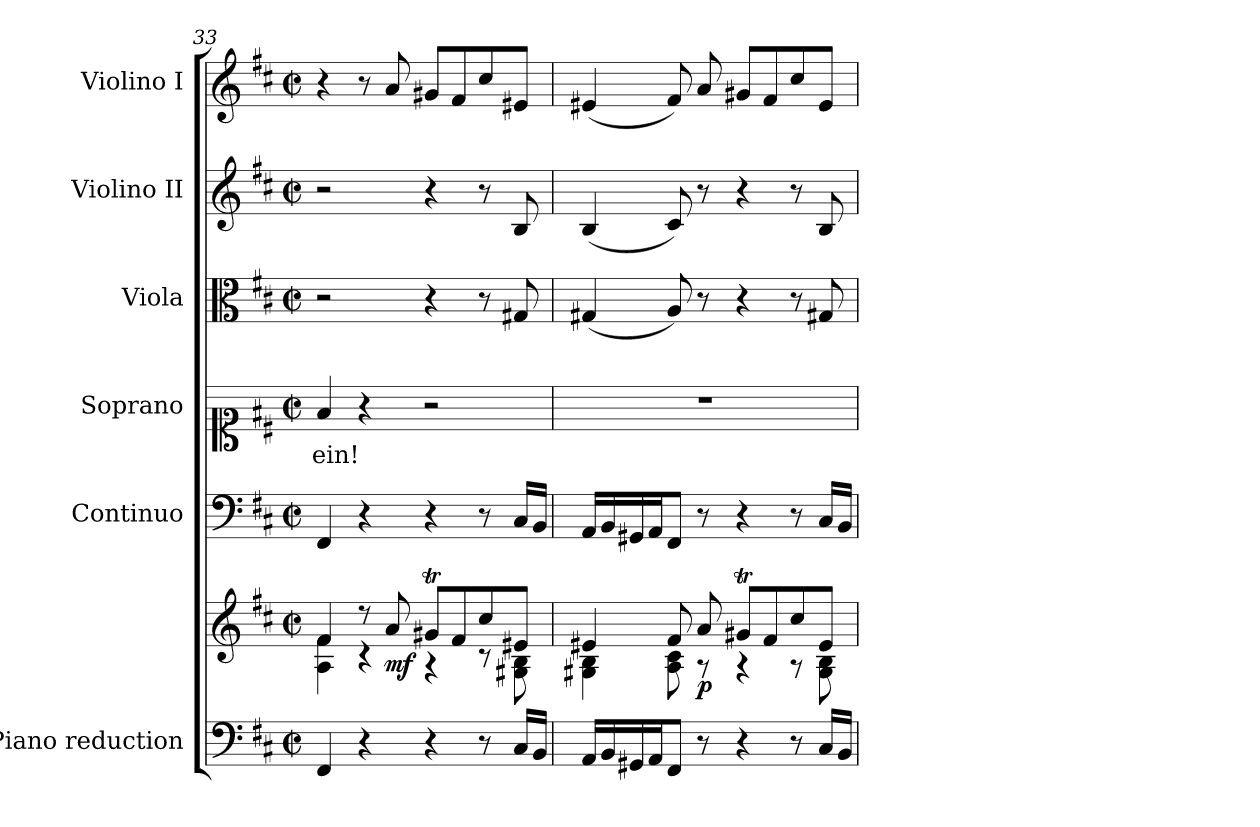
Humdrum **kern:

**kern	**kern	**dynam	**kern	**dynam	**kern	**text	**kern	**dynam	**kern	**dynam	**kern	**dynam
*part6	*part6	*part6	*part5	*part5	*part4	*part4	*part3	*part3	*part2	*part2	*part1	*part1
*staff7	*staff6	*staff6/7	*staff5	*staff5	*staff4	*staff4	*staff3	*staff3	*staff2	*staff2	*staff1	*staff1
*I"Piano reduction	*	*	*I"Continuo	*	*I"Soprano	*	*I"Viola	*	*I"Violino II	*	*I"Violino I	*
*I'Pno	*	*	*	*	*	*	*I'Vla	*	*I'Vln	*	*I'Vln	*
*clefF4	*clefG2	*	*clefF4	*	*clefC1	*	*clefC3	*	*clefG2	*	*clefG2	*
*k[f#c#]	*k[f#c#]	*	*k[f#c#]	*	*k[f#c#]	*	*k[f#c#]	*	*k[f#c#]	*	*k[f#c#]	*
*M2/2	*M2/2	*	*M2/2	*	*M2/2	*	*M2/2	*	*M2/2	*	*M2/2	*
*met(c|)	*met(c|)	*	*met(c|)	*	*met(c|)	*	*met(c|)	*	*met(c|)	*	*met(c|)	*
=33	=33	=33	=33	=33	=33	=33	=33	=33	=33	=33	=33	=33
*	*^	*	*	*	*	*	*	*	*	*	*	*
!	!	!	!	!	!	!	!LO:LY:b	!	!	!	!	!	!
4FF#/	4f#/	4A\ 4f#\	.	4FF#/	.	4f#/	-ein!	2r	.	2r	.	4r	.
4r	8r	4r	.	4r	.	4r	.	.	.	.	.	8r	.
!	!	!	!LO:DY:b	!	!	!	!	!	!	!	!	!	!LO:DY:b
.	8a/	.	mf	.	.	.	.	.	.	.	.	8a/	other-dynamics
4r	8g#Xt/L	4r	.	4r	.	2r	.	4r	.	4r	.	8g#X/L	.
.	8f#/	.	.	.	.	.	.	.	.	.	.	8f#/	.
8r	8cc#/	8r	.	8r	.	.	.	8r	.	8r	.	8cc#/	.
!	!	!	!	!	!LO:DY:a	!	!	!	!LO:DY:b	!	!LO:DY:b	!	!
16C#/LL	8e#X/J	8G#X\ 8B\	.	16C#/LL	other-dynamics	.	.	8G#X/	other-dynamics	8B/	other-dynamics	8e#X/J	.
16BB/JJ	.	.	.	16BB/JJ	.	.	.	.	.	.	.	.	.
=34	=34	=34	=34	=34	=34	=34	=34	=34	=34	=34	=34	=34	=34
16AA/LL	4e#X/	4G#X\ 4B\	.	16AA/LL	.	1r	.	(4G#X/	.	(4B/	.	(4e#X/	.
16BB/	.	.	.	16BB/	.	.	.	.	.	.	.	.	.
16GG#X/	.	.	.	16GG#X/	.	.	.	.	.	.	.	.	.
16AA/J	.	.	.	16AA/J	.	.	.	.	.	.	.	.	.
8FF#/J	8f#/	8A\ 8c#\	.	8FF#/J	.	.	.	8A/)	.	8c#/)	.	8f#/)	.
!	!	!	!LO:DY:b	!	!	!	!	!	!	!	!	!	!LO:DY:b
8r	8a/	8r	p	8r	.	.	.	8r	.	8r	.	8a/	other-dynamics
4r	8g#Xt/L	4r	.	4r	.	.	.	4r	.	4r	.	8g#X/L	.
.	8f#/	.	.	.	.	.	.	.	.	.	.	8f#/	.
8r	8cc#/	8r	.	8r	.	.	.	8r	.	8r	.	8cc#/	.
!	!	!	!	!	!LO:DY:a	!	!	!	!LO:DY:b	!	!LO:DY:b	!	!
16C#/LL	8e#/J	8G#\ 8B\	.	16C#/LL	other-dynamics	.	.	8G#X/	other-dynamics	8B/	other-dynamics	8e#/J	.
16BB/JJ	.	.	.	16BB/JJ	.	.	.	.	.	.	.	.	.
*	*v	*v	*	*	*	*	*	*	*	*	*	*	*
=	=	=	=	=	=	=	=	=	=	=	=	=
*-	*-	*-	*-	*-	*-	*-	*-	*-	*-	*-	*-	*-
